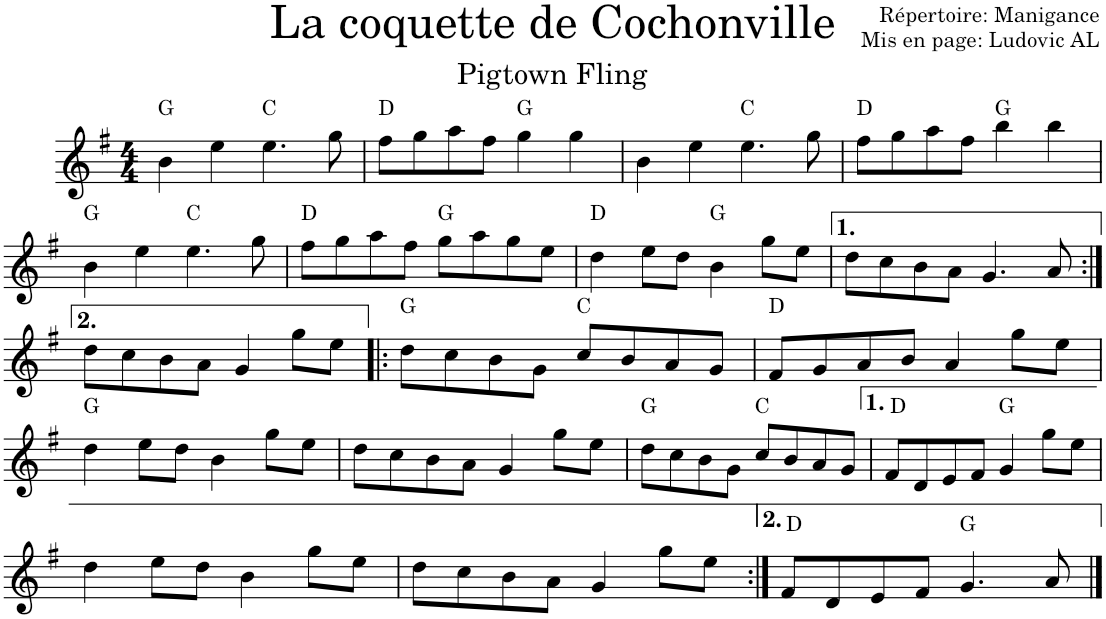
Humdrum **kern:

**kern	**harte
*part1	*part1
*staff1	*
*I"Voice	*
*I'V	*
*clefG2	*
*k[f#]	*
*M4/4	*
=1	=1
4b\	G:maj
4ee\	.
4.ee\	C:maj
8gg\	.
=2	=2
8ff#\L	D:maj
8gg\	.
8aa\	.
8ff#\J	.
4gg\	G:maj
4gg\	.
=3	=3
4b\	.
4ee\	.
4.ee\	C:maj
8gg\	.
=4	=4
8ff#\L	D:maj
8gg\	.
8aa\	.
8ff#\J	.
4bb\	G:maj
4bb\	.
!!LO:LB:g=z
=5	=5
4b\	G:maj
4ee\	.
4.ee\	C:maj
8gg\	.
=6	=6
8ff#\L	D:maj
8gg\	.
8aa\	.
8ff#\J	.
8gg\L	G:maj
8aa\	.
8gg\	.
8ee\J	.
=7	=7
4dd\	D:maj
8ee\L	.
8dd\J	.
4b\	G:maj
8gg\L	.
8ee\J	.
=8	=8
8dd\L	.
8cc\	.
8b\	.
8a\J	.
4.g/	.
8a/	.
!!LO:LB:g=z
=9:|!	=9:|!
8dd\L	.
8cc\	.
8b\	.
8a\J	.
4g/	.
8gg\L	.
8ee\J	.
=10!|:	=10!|:
8dd\L	G:maj
8cc\	.
8b\	.
8g\J	.
8cc/L	C:maj
8b/	.
8a/	.
8g/J	.
=11	=11
8f#/L	D:maj
8g/	.
8a/	.
8b/J	.
4a/	.
8gg\L	.
8ee\J	.
!!LO:LB:g=z
=12	=12
4dd\	G:maj
8ee\L	.
8dd\J	.
4b\	.
8gg\L	.
8ee\J	.
=13	=13
8dd\L	.
8cc\	.
8b\	.
8a\J	.
4g/	.
8gg\L	.
8ee\J	.
=14	=14
8dd\L	G:maj
8cc\	.
8b\	.
8g\J	.
8cc/L	C:maj
8b/	.
8a/	.
8g/J	.
=15	=15
8f#/L	D:maj
8d/	.
8e/	.
8f#/J	.
4g/	G:maj
8gg\L	.
8ee\J	.
!!LO:LB:g=z
=16	=16
4dd\	.
8ee\L	.
8dd\J	.
4b\	.
8gg\L	.
8ee\J	.
=17	=17
8dd\L	.
8cc\	.
8b\	.
8a\J	.
4g/	.
8gg\L	.
8ee\J	.
=18:|!	=18:|!
8f#/L	D:maj
8d/	.
8e/	.
8f#/J	.
4.g/	G:maj
8a/	.
==	==
*-	*-
